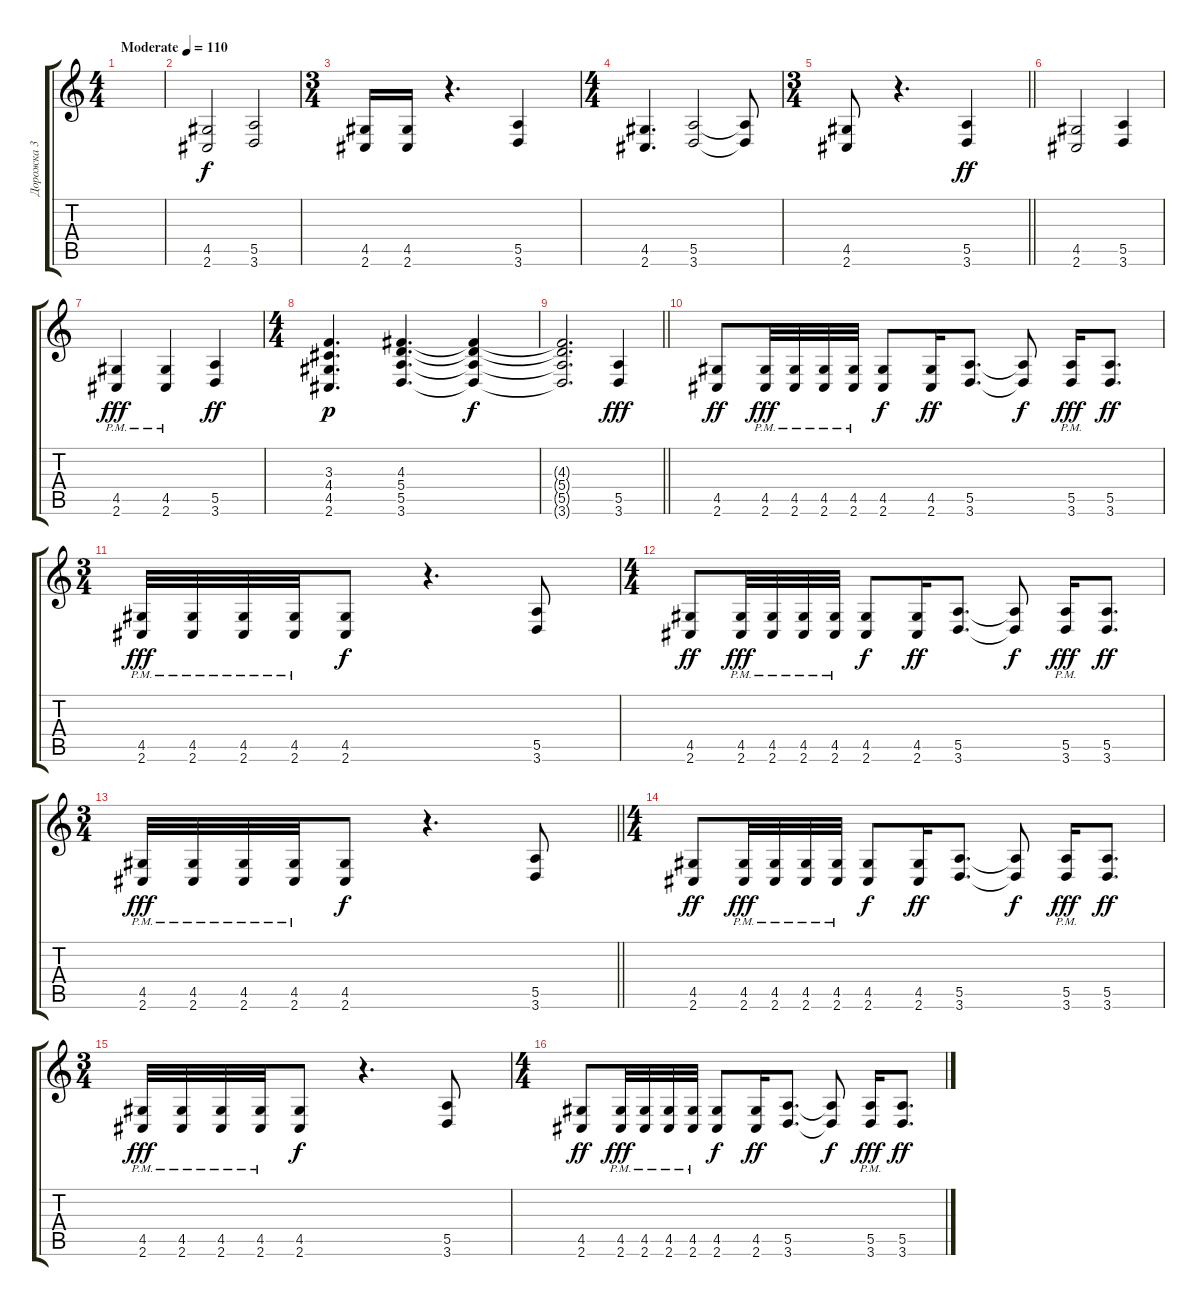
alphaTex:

\track ("Дорожка 3" "Дорожка 3") {instrument distortionguitar}
\staff {score tabs}
\tuning (B3 Gb3 D3 A2 E2 B1) {hide}
\ts (4 4)
\tempo (110 "Moderate")
\clef g2
\ks c
|
(4.5 2.6).2 (5.5 3.6).2 |
\ts (3 4)
(4.5 2.6).16 (4.5 2.6).16 r.4{d} (5.5 3.6).4 |
\ts (4 4)
(4.5 2.6).4{d} (5.5 3.6).2 (5.5{t} 3.6{t}).8 |
\ts (3 4)
\barLineRight lightlight
(4.5 2.6).8 r.4{d} (5.5 3.6).4{dy ff} |
(4.5 2.6).2 (5.5 3.6).4 |
(4.5{pm} 2.6{pm}).4{dy fff} (4.5{pm} 2.6{pm}).4 (5.5 3.6).4{dy ff} |
\ts (4 4)
(3.3 4.4 4.5 2.6).4{d dy p} (4.3 5.4 5.5 3.6).4{d} (4.3{t} 5.4{t} 5.5{t} 3.6{t}).4{dy f} |
\barLineRight lightlight
(4.3{t} 5.4{t} 5.5{t} 3.6{t}).2{d} (5.5 3.6).4{dy fff} |
\section ("" "")
(4.5 2.6).8{dy ff} (4.5{pm} 2.6{pm}).32{dy fff} (4.5{pm} 2.6{pm}).32 (4.5{pm} 2.6{pm}).32 (4.5{pm} 2.6{pm}).32 (4.5 2.6).8{dy f} (4.5 2.6).16{dy ff} (5.5 3.6).8{d} (5.5{t} 3.6{t}).8{dy f} (5.5{pm} 3.6{pm}).16{dy fff} (5.5 3.6).8{d dy ff} |
\ts (3 4)
(4.5{pm} 2.6{pm}).32{dy fff} (4.5{pm} 2.6{pm}).32 (4.5{pm} 2.6{pm}).32 (4.5{pm} 2.6{pm}).32 (4.5 2.6).8{dy f} r.4{d} (5.5 3.6).8 |
\ts (4 4)
(4.5 2.6).8{dy ff} (4.5{pm} 2.6{pm}).32{dy fff} (4.5{pm} 2.6{pm}).32 (4.5{pm} 2.6{pm}).32 (4.5{pm} 2.6{pm}).32 (4.5 2.6).8{dy f} (4.5 2.6).16{dy ff} (5.5 3.6).8{d} (5.5{t} 3.6{t}).8{dy f} (5.5{pm} 3.6{pm}).16{dy fff} (5.5 3.6).8{d dy ff} |
\ts (3 4)
\barLineRight lightlight
(4.5{pm} 2.6{pm}).32{dy fff} (4.5{pm} 2.6{pm}).32 (4.5{pm} 2.6{pm}).32 (4.5{pm} 2.6{pm}).32 (4.5 2.6).8{dy f} r.4{d} (5.5 3.6).8 |
\ts (4 4)
(4.5 2.6).8{dy ff} (4.5{pm} 2.6{pm}).32{dy fff} (4.5{pm} 2.6{pm}).32 (4.5{pm} 2.6{pm}).32 (4.5{pm} 2.6{pm}).32 (4.5 2.6).8{dy f} (4.5 2.6).16{dy ff} (5.5 3.6).8{d} (5.5{t} 3.6{t}).8{dy f} (5.5{pm} 3.6{pm}).16{dy fff} (5.5 3.6).8{d dy ff} |
\ts (3 4)
(4.5{pm} 2.6{pm}).32{dy fff} (4.5{pm} 2.6{pm}).32 (4.5{pm} 2.6{pm}).32 (4.5{pm} 2.6{pm}).32 (4.5 2.6).8{dy f} r.4{d} (5.5 3.6).8 |
\ts (4 4)
(4.5 2.6).8{dy ff} (4.5{pm} 2.6{pm}).32{dy fff} (4.5{pm} 2.6{pm}).32 (4.5{pm} 2.6{pm}).32 (4.5{pm} 2.6{pm}).32 (4.5 2.6).8{dy f} (4.5 2.6).16{dy ff} (5.5 3.6).8{d} (5.5{t} 3.6{t}).8{dy f} (5.5{pm} 3.6{pm}).16{dy fff volume 2} (5.5 3.6).8{d dy ff}
